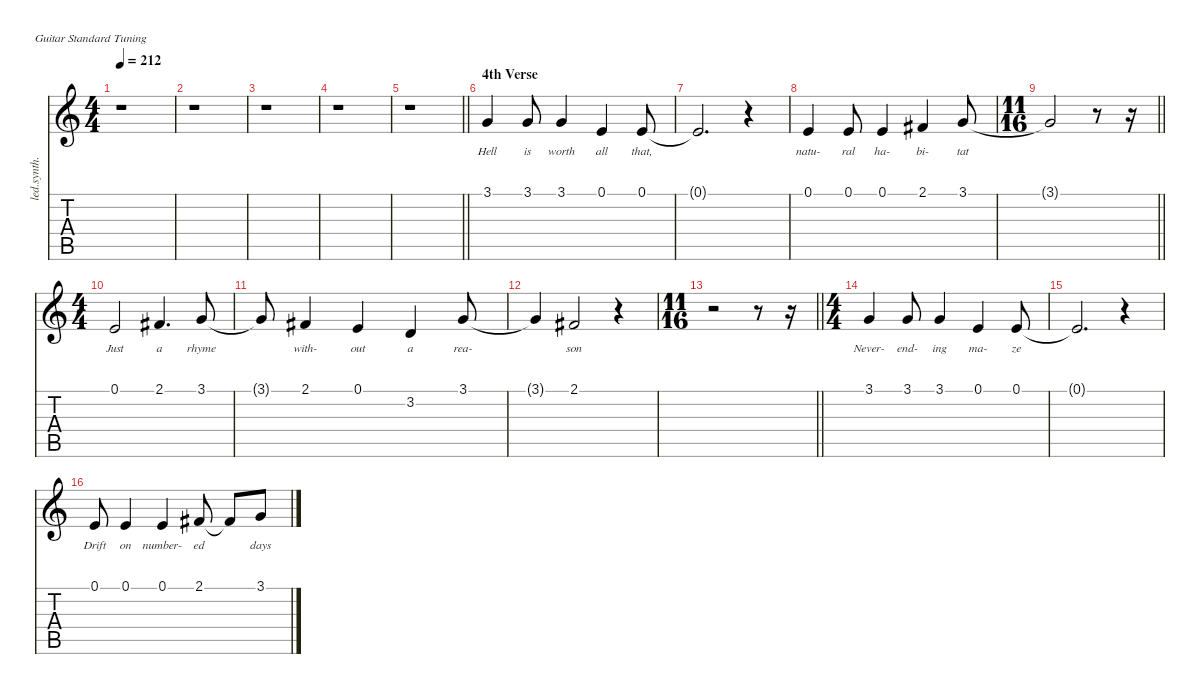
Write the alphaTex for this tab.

\defaultSystemsLayout 4
\hideDynamics
\bracketExtendMode nobrackets
\track ("James - Vocals" "led.synth.") {instrument lead6voice}
\staff {score tabs}
\tuning (E4 B3 G3 D3 A2 E2)
\ts (4 4)
\tempo 212
\clef g2
\ks c
r.1{dy fff} |
r.1 |
r.1 |
r.1 |
\barLineRight lightlight
r.1 |
\section ("" "4th Verse")
3.1.4{lyrics (0 "Hell") lyrics (1 "") lyrics (2 "") lyrics (3 "") lyrics (4 "")} 3.1.8{lyrics (0 "is") lyrics (1 "") lyrics (2 "") lyrics (3 "") lyrics (4 "")} 3.1.4{lyrics (0 "worth") lyrics (1 "") lyrics (2 "") lyrics (3 "") lyrics (4 "")} 0.1.4{lyrics (0 "all") lyrics (1 "") lyrics (2 "") lyrics (3 "") lyrics (4 "")} 0.1.8{lyrics (0 "that,") lyrics (1 "") lyrics (2 "") lyrics (3 "") lyrics (4 "")} |
0.1{t}.2{d dy f} r.4 |
0.1.4{lyrics (0 "natu-") lyrics (1 "") lyrics (2 "") lyrics (3 "") lyrics (4 "") dy fff} 0.1.8{lyrics (0 "ral") lyrics (1 "") lyrics (2 "") lyrics (3 "") lyrics (4 "")} 0.1.4{lyrics (0 "ha-") lyrics (1 "") lyrics (2 "") lyrics (3 "") lyrics (4 "")} 2.1{acc #}.4{lyrics (0 "bi-") lyrics (1 "") lyrics (2 "") lyrics (3 "") lyrics (4 "")} 3.1.8{lyrics (0 "tat") lyrics (1 "") lyrics (2 "") lyrics (3 "") lyrics (4 "")} |
\ts (11 16)
\beaming (8 3 2)
\barLineRight lightlight
3.1{t}.2{dy f} r.8 r.16 |
\ts (4 4)
\beaming (8 2 2 2 2)
0.1.2{lyrics (0 "Just") lyrics (1 "") lyrics (2 "") lyrics (3 "") lyrics (4 "") dy fff} 2.1{acc #}.4{d lyrics (0 "a") lyrics (1 "") lyrics (2 "") lyrics (3 "") lyrics (4 "")} 3.1.8{lyrics (0 "rhyme") lyrics (1 "") lyrics (2 "") lyrics (3 "") lyrics (4 "")} |
3.1{t}.8{dy f} 2.1{acc #}.4{lyrics (0 "with-") lyrics (1 "") lyrics (2 "") lyrics (3 "") lyrics (4 "") dy fff} 0.1.4{lyrics (0 "out") lyrics (1 "") lyrics (2 "") lyrics (3 "") lyrics (4 "")} 3.2.4{lyrics (0 "a") lyrics (1 "") lyrics (2 "") lyrics (3 "") lyrics (4 "")} 3.1.8{lyrics (0 "rea-") lyrics (1 "") lyrics (2 "") lyrics (3 "") lyrics (4 "")} |
3.1{t}.4{dy f} 2.1{acc #}.2{lyrics (0 "son") lyrics (1 "") lyrics (2 "") lyrics (3 "") lyrics (4 "") dy fff} r.4 |
\ts (11 16)
\beaming (8 3 2)
\barLineRight lightlight
r.2 r.8 r.16 |
\ts (4 4)
\beaming (8 2 2 2 2)
3.1.4{lyrics (0 "Never-") lyrics (1 "") lyrics (2 "") lyrics (3 "") lyrics (4 "")} 3.1.8{lyrics (0 "end-") lyrics (1 "") lyrics (2 "") lyrics (3 "") lyrics (4 "")} 3.1.4{lyrics (0 "ing") lyrics (1 "") lyrics (2 "") lyrics (3 "") lyrics (4 "")} 0.1.4{lyrics (0 "ma-") lyrics (1 "") lyrics (2 "") lyrics (3 "") lyrics (4 "")} 0.1.8{lyrics (0 "ze") lyrics (1 "") lyrics (2 "") lyrics (3 "") lyrics (4 "")} |
0.1{t}.2{d dy f} r.4 |
0.1.8{lyrics (0 "Drift") lyrics (1 "") lyrics (2 "") lyrics (3 "") lyrics (4 "") dy fff} 0.1.4{lyrics (0 "on") lyrics (1 "") lyrics (2 "") lyrics (3 "") lyrics (4 "")} 0.1.4{lyrics (0 "number-") lyrics (1 "") lyrics (2 "") lyrics (3 "") lyrics (4 "")} 2.1{acc #}.8{lyrics (0 "ed") lyrics (1 "") lyrics (2 "") lyrics (3 "") lyrics (4 "")} 2.1{t acc #}.8{dy f} 3.1.8{lyrics (0 "days") lyrics (1 "") lyrics (2 "") lyrics (3 "") lyrics (4 "") dy fff}
